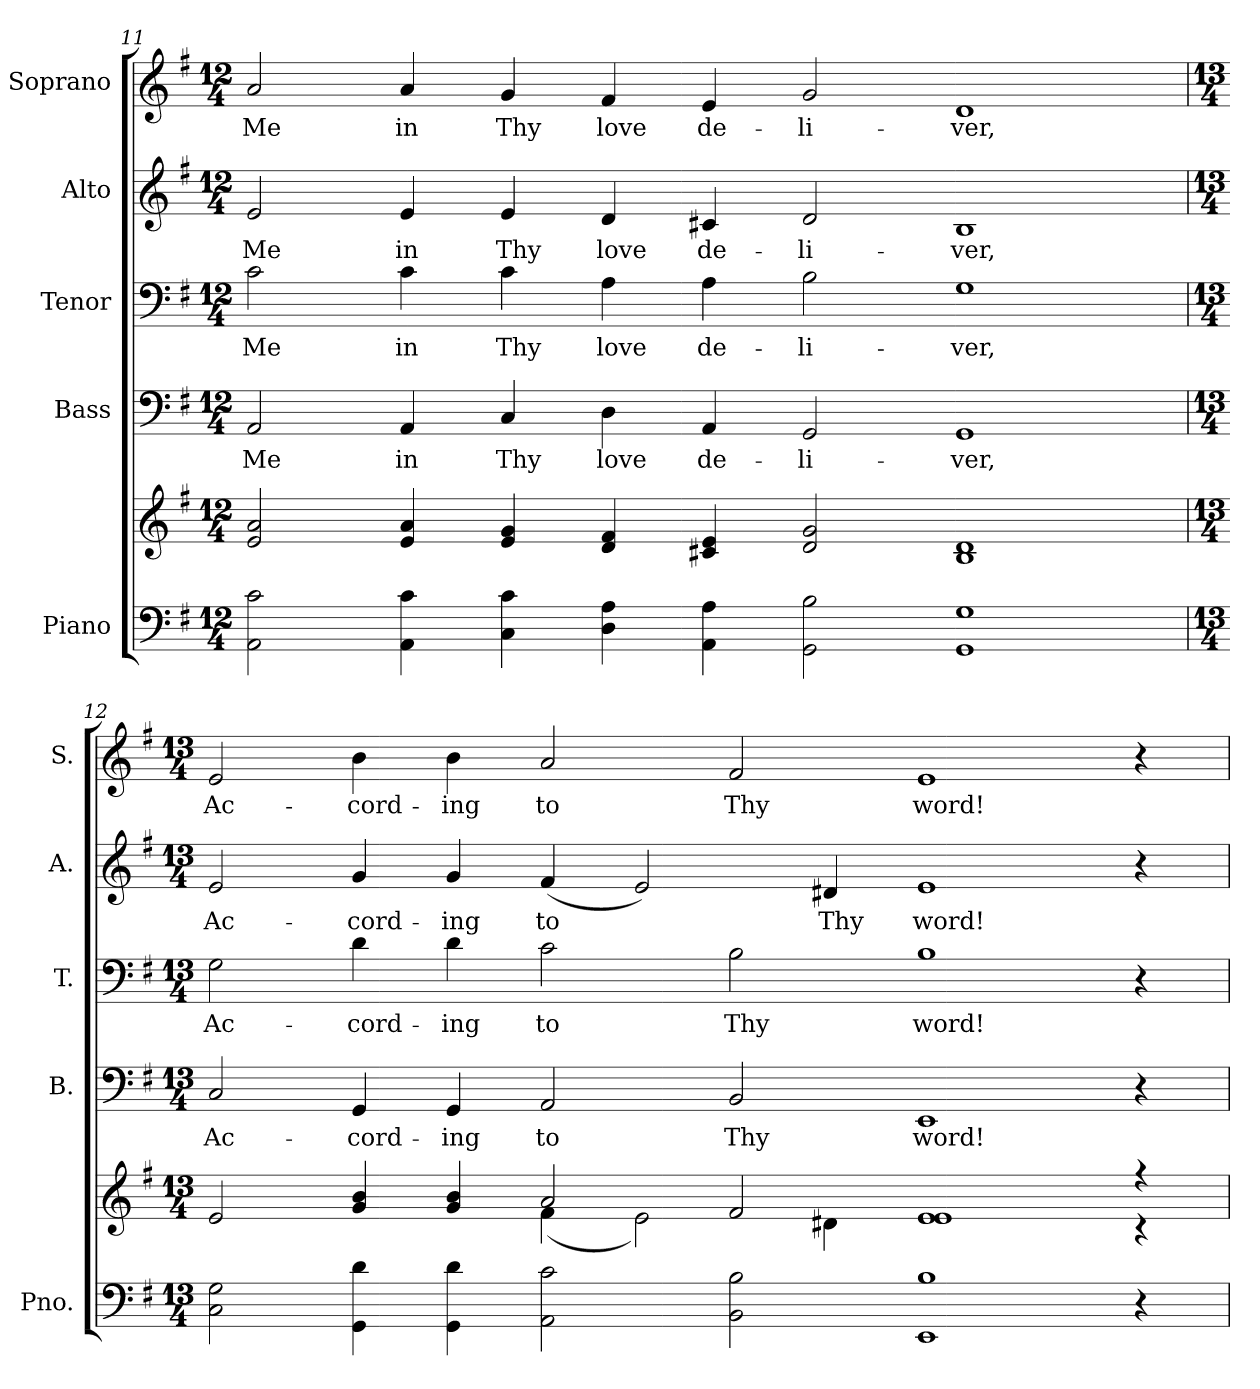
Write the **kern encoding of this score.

**kern	**kern	**kern	**text	**kern	**text	**kern	**text	**kern	**text
*part5	*part5	*part4	*part4	*part3	*part3	*part2	*part2	*part1	*part1
*staff6	*staff5	*staff4	*staff4	*staff3	*staff3	*staff2	*staff2	*staff1	*staff1
*I"Piano	*	*I"Bass	*	*I"Tenor	*	*I"Alto	*	*I"Soprano	*
*I'Pno.	*	*I'B.	*	*I'T.	*	*I'A.	*	*I'S.	*
!!LO:PB:g=z
*clefF4	*clefG2	*clefF4	*	*clefF4	*	*clefG2	*	*clefG2	*
*k[f#]	*k[f#]	*k[f#]	*	*k[f#]	*	*k[f#]	*	*k[f#]	*
*G:	*G:	*G:	*	*G:	*	*G:	*	*G:	*
*M12/4	*M12/4	*M12/4	*	*M12/4	*	*M12/4	*	*M12/4	*
=11	=11	=11	=11	=11	=11	=11	=11	=11	=11
!	!	!	!LO:LY:b:color=#000000	!	!	!	!	!	!
!	!	!	!	!	!LO:LY:b:color=#000000	!	!	!	!
!	!	!	!	!	!	!	!LO:LY:b:color=#000000	!	!
!	!	!	!	!	!	!	!	!	!LO:LY:b:color=#000000
2AAi\ 2ci	2ei/ 2ai	2AAi/	Me	2ci\	Me	2ei/	Me	2ai/	Me
!	!	!	!LO:LY:b:color=#000000	!	!	!	!	!	!
!	!	!	!	!	!LO:LY:b:color=#000000	!	!	!	!
!	!	!	!	!	!	!	!LO:LY:b:color=#000000	!	!
!	!	!	!	!	!	!	!	!	!LO:LY:b:color=#000000
4AAi\ 4ci	4ei/ 4ai	4AAi/	in	4ci\	in	4ei/	in	4ai/	in
!	!	!	!LO:LY:b:color=#000000	!	!	!	!	!	!
!	!	!	!	!	!LO:LY:b:color=#000000	!	!	!	!
!	!	!	!	!	!	!	!LO:LY:b:color=#000000	!	!
!	!	!	!	!	!	!	!	!	!LO:LY:b:color=#000000
4Ci\ 4ci	4ei/ 4gi	4Ci/	Thy	4ci\	Thy	4ei/	Thy	4gi/	Thy
!	!	!	!LO:LY:b:color=#000000	!	!	!	!	!	!
!	!	!	!	!	!LO:LY:b:color=#000000	!	!	!	!
!	!	!	!	!	!	!	!LO:LY:b:color=#000000	!	!
!	!	!	!	!	!	!	!	!	!LO:LY:b:color=#000000
4Di\ 4Ai	4di/ 4f#i	4Di\	love	4Ai\	love	4di/	love	4f#i/	love
!	!	!	!LO:LY:b:color=#000000	!	!	!	!	!	!
!	!	!	!	!	!LO:LY:b:color=#000000	!	!	!	!
!	!	!	!	!	!	!	!LO:LY:b:color=#000000	!	!
!	!	!	!	!	!	!	!	!	!LO:LY:b:color=#000000
4AAi\ 4Ai	4c#Xi/ 4ei	4AAi/	de-	4Ai\	de-	4c#Xi/	de-	4ei/	de-
!	!	!	!LO:LY:b:color=#000000	!	!	!	!	!	!
!	!	!	!	!	!LO:LY:b:color=#000000	!	!	!	!
!	!	!	!	!	!	!	!LO:LY:b:color=#000000	!	!
!	!	!	!	!	!	!	!	!	!LO:LY:b:color=#000000
2GGi\ 2Bi	2di/ 2gi	2GGi/	-li-	2Bi\	-li-	2di/	-li-	2gi/	-li-
!	!	!	!LO:LY:b:color=#000000	!	!	!	!	!	!
!	!	!	!	!	!LO:LY:b:color=#000000	!	!	!	!
!	!	!	!	!	!	!	!LO:LY:b:color=#000000	!	!
!	!	!	!	!	!	!	!	!	!LO:LY:b:color=#000000
1GGi 1Gi	1Bi 1di	1GGi	-ver,	1Gi	-ver,	1Bi	-ver,	1di	-ver,
=12	=12	=12	=12	=12	=12	=12	=12	=12	=12
*M13/4	*M13/4	*M13/4	*	*M13/4	*	*M13/4	*	*M13/4	*
*	*^	*	*	*	*	*	*	*	*
!	!	!	!	!LO:LY:b:color=#000000	!	!	!	!	!	!
!	!	!	!	!	!	!LO:LY:b:color=#000000	!	!	!	!
!	!	!	!	!	!	!	!	!LO:LY:b:color=#000000	!	!
!	!	!	!	!	!	!	!	!	!	!LO:LY:b:color=#000000
2Ci\ 2Gi	2ei/	1ryy	2Ci/	Ac-	2Gi\	Ac-	2ei/	Ac-	2ei/	Ac-
!	!	!	!	!LO:LY:b:color=#000000	!	!	!	!	!	!
!	!	!	!	!	!	!LO:LY:b:color=#000000	!	!	!	!
!	!	!	!	!	!	!	!	!LO:LY:b:color=#000000	!	!
!	!	!	!	!	!	!	!	!	!	!LO:LY:b:color=#000000
4GGi\ 4di	4gi/ 4bi	.	4GGi/	-cord-	4di\	-cord-	4gi/	-cord-	4bi\	-cord-
!	!	!	!	!LO:LY:b:color=#000000	!	!	!	!	!	!
!	!	!	!	!	!	!LO:LY:b:color=#000000	!	!	!	!
!	!	!	!	!	!	!	!	!LO:LY:b:color=#000000	!	!
!	!	!	!	!	!	!	!	!	!	!LO:LY:b:color=#000000
4GGi\ 4di	4gi/ 4bi	.	4GGi/	-ing	4di\	-ing	4gi/	-ing	4bi\	-ing
!	!	!	!	!LO:LY:b:color=#000000	!	!	!	!	!	!
!	!	!	!	!	!	!LO:LY:b:color=#000000	!	!	!	!
!	!	!	!	!	!	!	!	!LO:LY:b:color=#000000	!	!
!	!	!	!	!	!	!	!	!	!	!LO:LY:b:color=#000000
2AAi\ 2ci	2ai/	(4f#i\	2AAi/	to	2ci\	to	(4f#i/	to	2ai/	to
.	.	2ei\)	.	.	.	.	2ei/)	.	.	.
!	!	!	!	!LO:LY:b:color=#000000	!	!	!	!	!	!
!	!	!	!	!	!	!LO:LY:b:color=#000000	!	!	!	!
!	!	!	!	!	!	!	!	!	!	!LO:LY:b:color=#000000
2BBi\ 2Bi	2f#i/	.	2BBi/	Thy	2Bi\	Thy	.	.	2f#i/	Thy
!	!	!	!	!	!	!	!	!LO:LY:b:color=#000000	!	!
.	.	4d#Xi\	.	.	.	.	4d#Xi/	Thy	.	.
!	!	!	!	!LO:LY:b:color=#000000	!	!	!	!	!	!
!	!	!	!	!	!	!LO:LY:b:color=#000000	!	!	!	!
!	!	!	!	!	!	!	!	!LO:LY:b:color=#000000	!	!
!	!	!	!	!	!	!	!	!	!	!LO:LY:b:color=#000000
1EEi 1Bi	1ei 1ei	1ryy	1EEi	word!	1Bi	word!	1ei	word!	1ei	word!
4r	4r	4r	4r	.	4r	.	4r	.	4r	.
*	*v	*v	*	*	*	*	*	*	*	*
=	=	=	=	=	=	=	=	=	=
*-	*-	*-	*-	*-	*-	*-	*-	*-	*-
